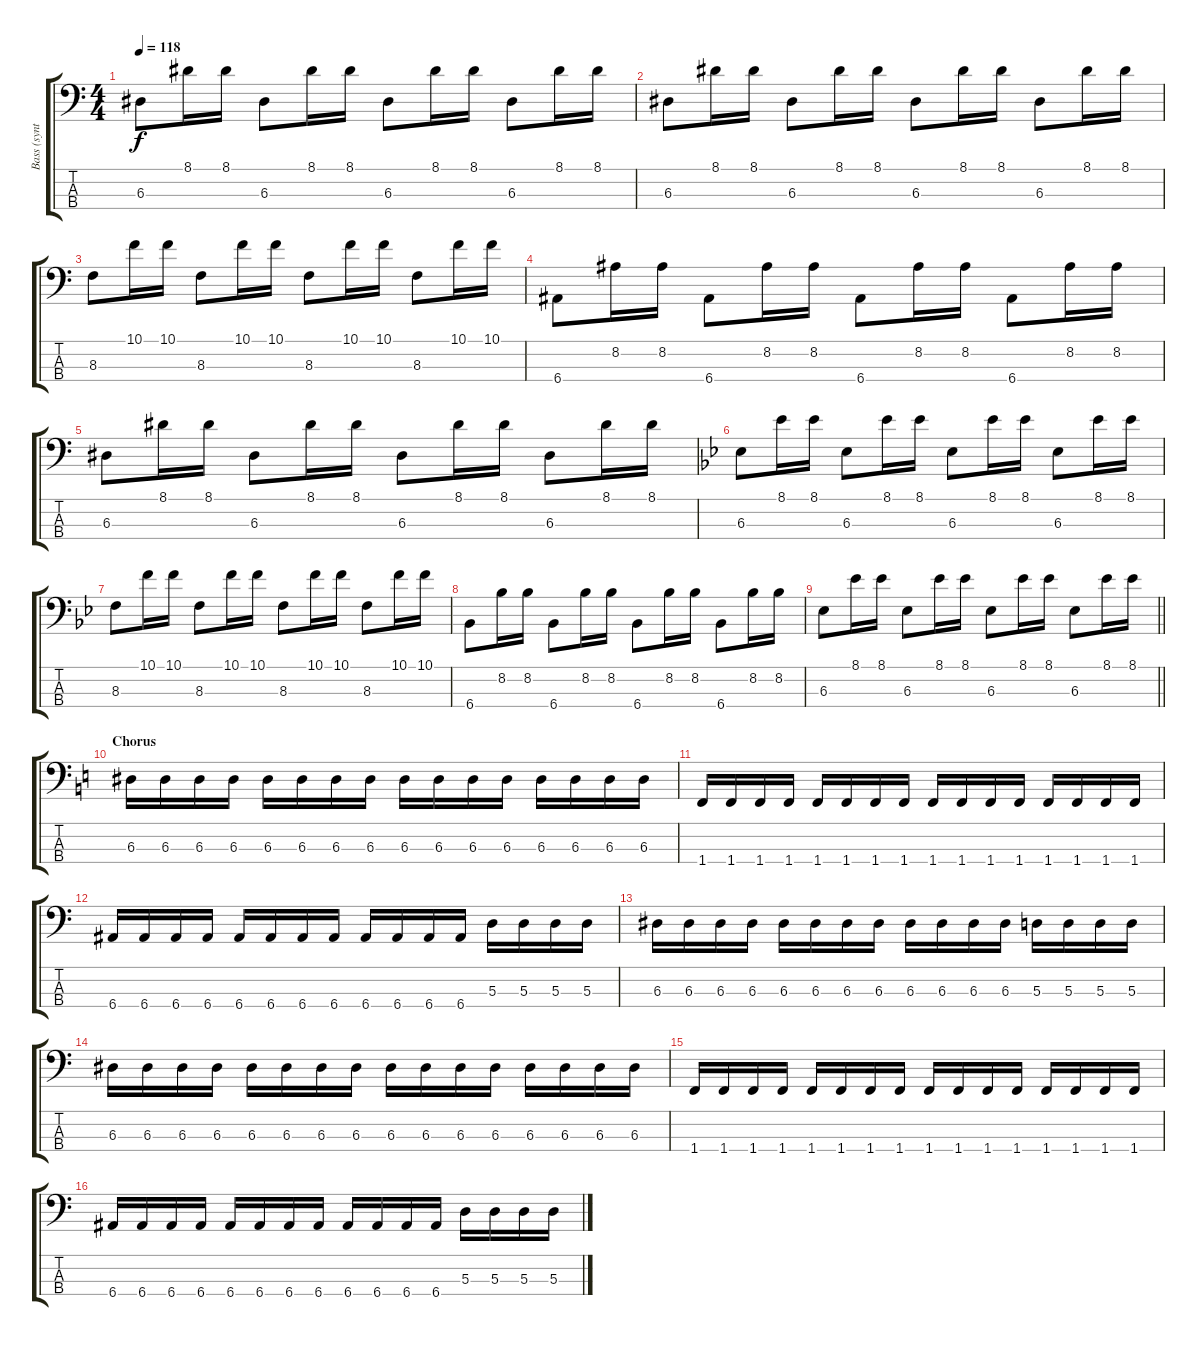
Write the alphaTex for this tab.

\track ("Bass (synth rhythm)" "Bass (synt") {instrument electricbasspick}
\staff {score tabs}
\tuning (G2 D2 A1 E1) {hide}
\ts (4 4)
\tempo 118
\clef f4
\ks c
6.3.8{dy f} 8.1.16 8.1.16 6.3.8 8.1.16 8.1.16 6.3.8 8.1.16 8.1.16 6.3.8 8.1.16 8.1.16 |
6.3.8 8.1.16 8.1.16 6.3.8 8.1.16 8.1.16 6.3.8 8.1.16 8.1.16 6.3.8 8.1.16 8.1.16 |
8.3.8 10.1.16 10.1.16 8.3.8 10.1.16 10.1.16 8.3.8 10.1.16 10.1.16 8.3.8 10.1.16 10.1.16 |
6.4.8 8.2.16 8.2.16 6.4.8 8.2.16 8.2.16 6.4.8 8.2.16 8.2.16 6.4.8 8.2.16 8.2.16 |
6.3.8 8.1.16 8.1.16 6.3.8 8.1.16 8.1.16 6.3.8 8.1.16 8.1.16 6.3.8 8.1.16 8.1.16 |
\ks bb
6.3.8 8.1.16 8.1.16 6.3.8 8.1.16 8.1.16 6.3.8 8.1.16 8.1.16 6.3.8 8.1.16 8.1.16 |
8.3.8 10.1.16 10.1.16 8.3.8 10.1.16 10.1.16 8.3.8 10.1.16 10.1.16 8.3.8 10.1.16 10.1.16 |
6.4.8 8.2.16 8.2.16 6.4.8 8.2.16 8.2.16 6.4.8 8.2.16 8.2.16 6.4.8 8.2.16 8.2.16 |
\barLineRight lightlight
6.3.8 8.1.16 8.1.16 6.3.8 8.1.16 8.1.16 6.3.8 8.1.16 8.1.16 6.3.8 8.1.16 8.1.16 |
\section ("" "Chorus")
\ks c
6.3.16 6.3.16 6.3.16 6.3.16 6.3.16 6.3.16 6.3.16 6.3.16 6.3.16 6.3.16 6.3.16 6.3.16 6.3.16 6.3.16 6.3.16 6.3.16 |
1.4.16 1.4.16 1.4.16 1.4.16 1.4.16 1.4.16 1.4.16 1.4.16 1.4.16 1.4.16 1.4.16 1.4.16 1.4.16 1.4.16 1.4.16 1.4.16 |
6.4.16 6.4.16 6.4.16 6.4.16 6.4.16 6.4.16 6.4.16 6.4.16 6.4.16 6.4.16 6.4.16 6.4.16 5.3.16 5.3.16 5.3.16 5.3.16 |
6.3.16 6.3.16 6.3.16 6.3.16 6.3.16 6.3.16 6.3.16 6.3.16 6.3.16 6.3.16 6.3.16 6.3.16 5.3.16 5.3.16 5.3.16 5.3.16 |
6.3.16 6.3.16 6.3.16 6.3.16 6.3.16 6.3.16 6.3.16 6.3.16 6.3.16 6.3.16 6.3.16 6.3.16 6.3.16 6.3.16 6.3.16 6.3.16 |
1.4.16 1.4.16 1.4.16 1.4.16 1.4.16 1.4.16 1.4.16 1.4.16 1.4.16 1.4.16 1.4.16 1.4.16 1.4.16 1.4.16 1.4.16 1.4.16 |
6.4.16 6.4.16 6.4.16 6.4.16 6.4.16 6.4.16 6.4.16 6.4.16 6.4.16 6.4.16 6.4.16 6.4.16 5.3.16 5.3.16 5.3.16 5.3.16
